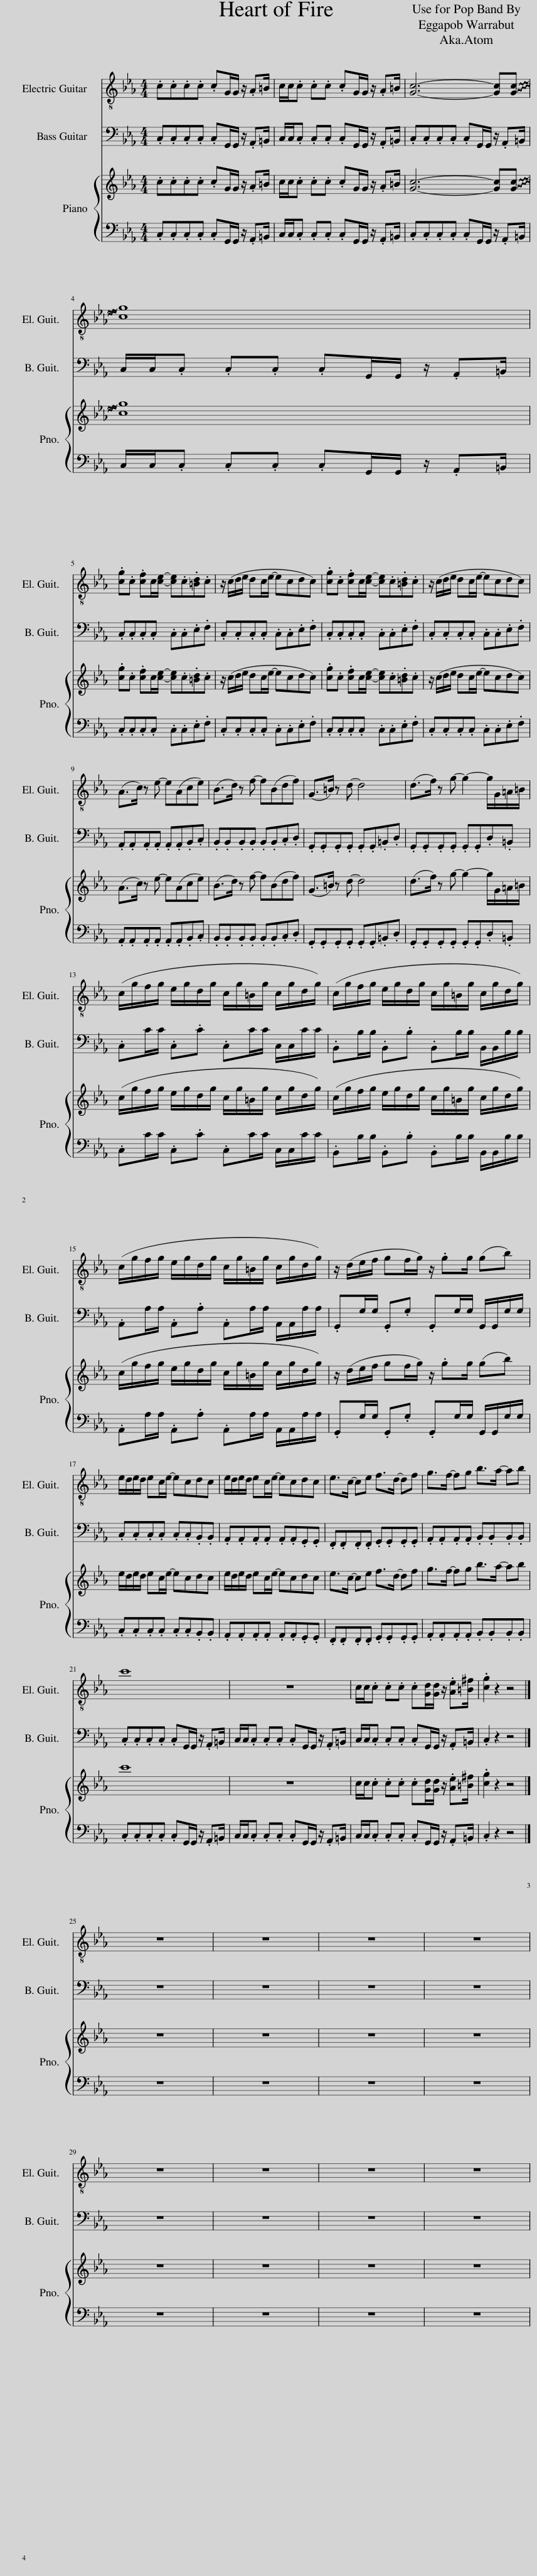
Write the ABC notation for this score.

X:1
%%score 1 2 { 3 | 4 }
L:1/8
M:4/4
I:linebreak $
K:Eb
V:1 treble-8
V:2 bass transpose=-12
V:3 treble
V:4 bass
V:1
 .c.c.c.c .cG/G/ z/ .A=B/ | c/c/.c .c.c .cG/G/ z/ .A=B/ | [Gc]6- [Gc]!~(![Gc] |$ !~)![cg]8 |$ .[cg].c .[cf]c/[ce]/- [ce].c.[=Bd].c | %5
 z/ (c/d/e/ dc/e/- ecdc) | .[cg].c .[cf]c/[ce]/- [ce].c.[=Bd].c | z/ (c/d/e/ dc/e/- ecdc) |$ (A>c) z e- e(Ace) | (B>d) z f- f(Bdf) | %10
 (G>=B) z d- d4 | (d>f) z g- g2- g/G/=A/=B/ |$ (c/g/f/g/ e/g/d/g/ c/g/=B/g/ c/g/d/g/) | (c/g/f/g/ e/g/d/g/ c/g/=B/g/ c/g/d/g/) |$ (c/g/f/g/ e/g/d/g/ c/g/=B/g/ c/g/d/g/) | %15
 z/ (d/e/f/ gf/g/) z/ .gg/ (gb) |$ e/d/e/d/ ec/e/- ecdc | e/d/e/d/ ec/e/- ecdc | e>c- ce f>d- df | g>f- fg b>a- ab |$ %20
 c'8 | z8 | c/c/.c .c.c .c[Gd]/[Gd]/ z/ .[Ae][=B^f]/ | .[cg]2 z2 z4 |]$ z8 | %25
 z8 | z8 | z8 |$ z8 | z8 | %30
 z8 | z8 | %32
V:2
 .C,.C,.C,.C, .C,G,,/G,,/ z/ .A,,=B,,/ | C,/C,/.C, .C,.C, .C,G,,/G,,/ z/ .A,,=B,,/ | .C,.C,.C,.C, .C,G,,/G,,/ z/ .A,,=B,,/ |$ C,/C,/.C, .C,.C, .C,G,,/G,,/ z/ .A,,=B,,/ |$ .C,.C,.C,.C, .C,.C,.E,.F, | %5
 .C,.C,.C,.C, .C,.C,.E,.F, | .C,.C,.C,.C, .C,.C,.E,.F, | .C,.C,.C,.C, .C,.C,.E,.F, |$ .A,,.A,,.A,,.A,, .A,,.A,,.B,,.C, | .B,,.B,,.B,,.B,, .B,,.B,,.C,.D, | %10
 .G,,.G,,.G,,.G,, .G,,.G,,.=B,,.D, | .G,,.G,,.G,,.G,, .G,,.G,,.D,.=B,, |$ .C,C/C/ .C,.C .C,C/C/ C,/C,/C/C/ | .B,,B,/B,/ .B,,.B, .B,,B,/B,/ B,,/B,,/B,/B,/ |$ .A,,A,/A,/ .A,,.A, .A,,A,/A,/ A,,/A,,/A,/A,/ | %15
 .G,,G,/G,/ .G,,.G, .G,,G,/G,/ G,,/G,,/G,/G,/ |$ .C,.C,.C,.C, .C,.C,.B,,.B,, | .A,,.A,,.A,,.A,, .A,,.A,,.G,,.G,, | .F,,.F,,.F,,.F,, .G,,.G,,.G,,.G,, | .A,,.A,,.A,,.A,, .B,,.B,,.B,,.B,, |$ %20
 .C,.C,.C,.C, .C,G,,/G,,/ z/ .A,,=B,,/ | C,/C,/.C, .C,.C, .C,G,,/G,,/ z/ .A,,=B,,/ | C,/C,/.C, .C,.C, .C,G,,/G,,/ z/ .A,,=B,,/ | .C,2 z2 z4 |]$ z8 | %25
 z8 | z8 | z8 |$ z8 | z8 | %30
 z8 | z8 | %32
V:3
 .c.c.c.c .cG/G/ z/ .A=B/ | c/c/.c .c.c .cG/G/ z/ .A=B/ | [Gc]6- [Gc]!~(![Gc] |$ !~)![cg]8 |$ .[cg].c .[cf]c/[ce]/- [ce].c.[=Bd].c | %5
 z/ (c/d/e/ dc/e/- ecdc) | .[cg].c .[cf]c/[ce]/- [ce].c.[=Bd].c | z/ (c/d/e/ dc/e/- ecdc) |$ (A>c) z e- e(Ace) | (B>d) z f- f(Bdf) | %10
 (G>=B) z d- d4 | (d>f) z g- g2- g/G/=A/=B/ |$ (c/g/f/g/ e/g/d/g/ c/g/=B/g/ c/g/d/g/) | (c/g/f/g/ e/g/d/g/ c/g/=B/g/ c/g/d/g/) |$ (c/g/f/g/ e/g/d/g/ c/g/=B/g/ c/g/d/g/) | %15
 z/ (d/e/f/ gf/g/) z/ .gg/ (gb) |$ e/d/e/d/ ec/e/- ecdc | e/d/e/d/ ec/e/- ecdc | e>c- ce f>d- df | g>f- fg b>a- ab |$ %20
 c'8 | z8 | c/c/.c .c.c .c[Gd]/[Gd]/ z/ .[Ae][=B^f]/ | .[cg]2 z2 z4 |]$ z8 | %25
 z8 | z8 | z8 |$ z8 | z8 | %30
 z8 | z8 | %32
V:4
 .C,.C,.C,.C, .C,G,,/G,,/ z/ .A,,=B,,/ | C,/C,/.C, .C,.C, .C,G,,/G,,/ z/ .A,,=B,,/ | .C,.C,.C,.C, .C,G,,/G,,/ z/ .A,,=B,,/ |$ C,/C,/.C, .C,.C, .C,G,,/G,,/ z/ .A,,=B,,/ |$ .C,.C,.C,.C, .C,.C,.E,.F, | %5
 .C,.C,.C,.C, .C,.C,.E,.F, | .C,.C,.C,.C, .C,.C,.E,.F, | .C,.C,.C,.C, .C,.C,.E,.F, |$ .A,,.A,,.A,,.A,, .A,,.A,,.B,,.C, | .B,,.B,,.B,,.B,, .B,,.B,,.C,.D, | %10
 .G,,.G,,.G,,.G,, .G,,.G,,.=B,,.D, | .G,,.G,,.G,,.G,, .G,,.G,,.D,.=B,, |$ .C,C/C/ .C,.C .C,C/C/ C,/C,/C/C/ | .B,,B,/B,/ .B,,.B, .B,,B,/B,/ B,,/B,,/B,/B,/ |$ .A,,A,/A,/ .A,,.A, .A,,A,/A,/ A,,/A,,/A,/A,/ | %15
 .G,,G,/G,/ .G,,.G, .G,,G,/G,/ G,,/G,,/G,/G,/ |$ .C,.C,.C,.C, .C,.C,.B,,.B,, | .A,,.A,,.A,,.A,, .A,,.A,,.G,,.G,, | .F,,.F,,.F,,.F,, .G,,.G,,.G,,.G,, | .A,,.A,,.A,,.A,, .B,,.B,,.B,,.B,, |$ %20
 .C,.C,.C,.C, .C,G,,/G,,/ z/ .A,,=B,,/ | C,/C,/.C, .C,.C, .C,G,,/G,,/ z/ .A,,=B,,/ | C,/C,/.C, .C,.C, .C,G,,/G,,/ z/ .A,,=B,,/ | .C,2 z2 z4 |]$ z8 | %25
 z8 | z8 | z8 |$ z8 | z8 | %30
 z8 | z8 | %32
